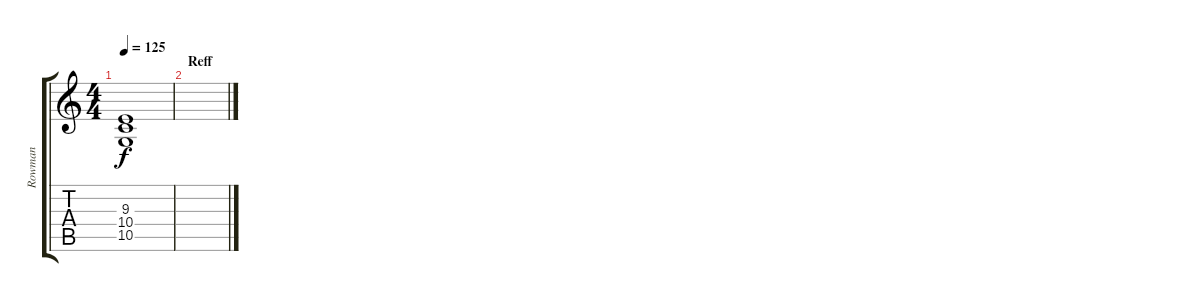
\track ("Rowman" "Rowman") {instrument reversecymbal}
\staff {score tabs}
\tuning (E4 B3 G3 D3 A2 E2) {hide}
\ts (4 4)
\tempo 125
\clef g2
\ks c
(9.3 10.4 10.5).1{dy f} |
\section ("" "Reff")
